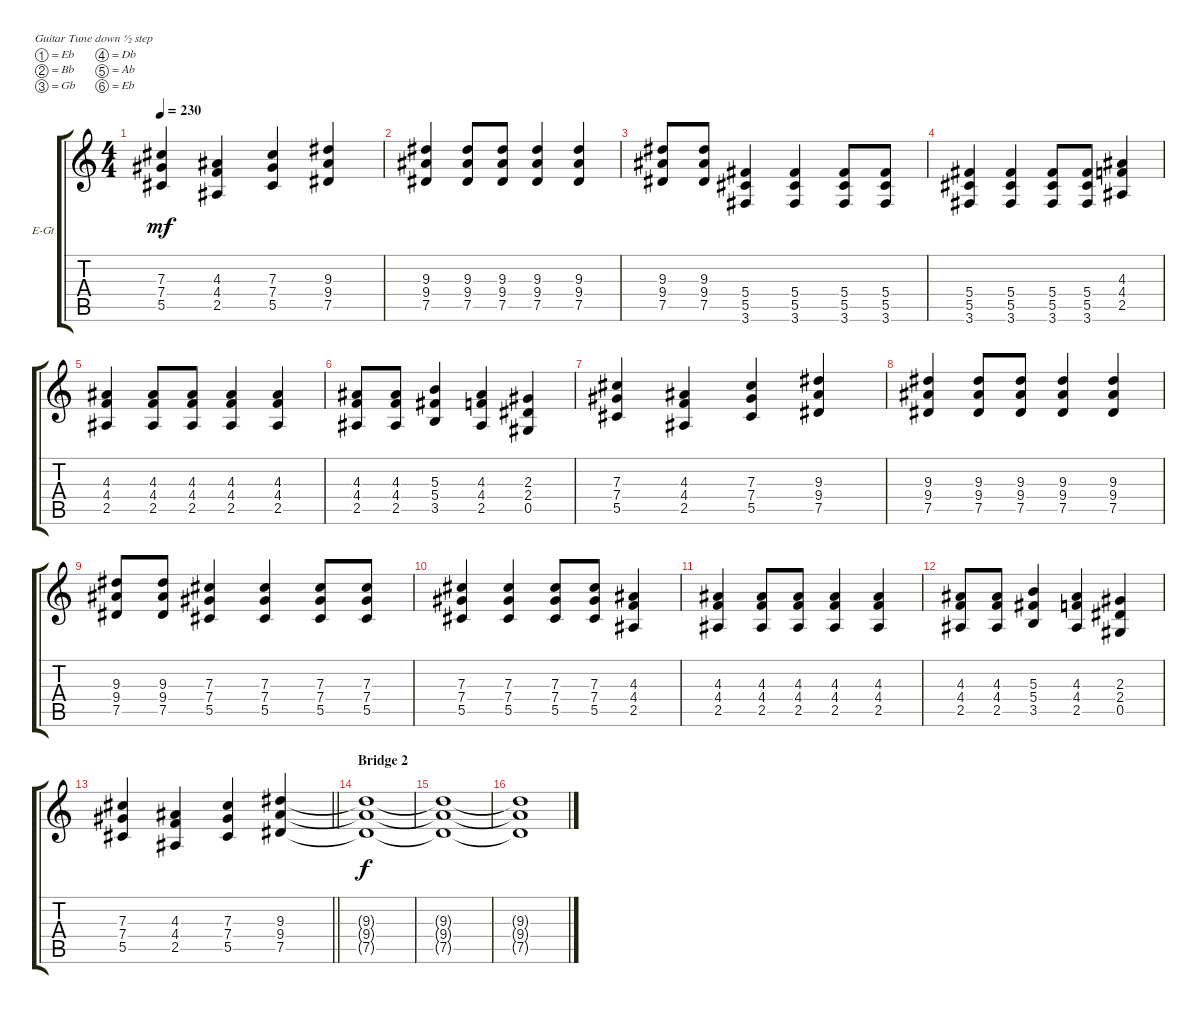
\bracketExtendMode groupsimilarinstruments
\firstSystemTrackNameOrientation horizontal
\otherSystemsTrackNameOrientation horizontal
\track ("Jonny Rocker" "E-Gt") {instrument distortionguitar}
\staff {score tabs}
\tuning (Eb4 Bb3 Gb3 Db3 Ab2 Eb2)
\ts (4 4)
\tempo 230
\clef g2
\ks c
(7.3 7.4 5.5).4{dy mf} (4.3 4.4 2.5).4 (7.3 7.4 5.5).4 (9.3 9.4 7.5).4 |
(9.3 9.4 7.5).4 (9.3 9.4 7.5).8 (9.3 9.4 7.5).8 (9.3 9.4 7.5).4 (9.3 9.4 7.5).4 |
(9.3 9.4 7.5).8 (9.3 9.4 7.5).8 (5.4 5.5 3.6).4 (5.4 5.5 3.6).4 (5.4 5.5 3.6).8 (5.4 5.5 3.6).8 |
(5.4 5.5 3.6).4 (5.4 5.5 3.6).4 (5.4 5.5 3.6).8 (5.4 5.5 3.6).8 (4.3 4.4 2.5).4 |
(4.3 4.4 2.5).4 (4.3 4.4 2.5).8 (4.3 4.4 2.5).8 (4.3 4.4 2.5).4 (4.3 4.4 2.5).4 |
(4.3 4.4 2.5).8 (4.3 4.4 2.5).8 (5.3 5.4 3.5).4 (4.3 4.4 2.5).4 (2.3 2.4 0.5).4 |
(7.3 7.4 5.5).4 (4.3 4.4 2.5).4 (7.3 7.4 5.5).4 (9.3 9.4 7.5).4 |
(9.3 9.4 7.5).4 (9.3 9.4 7.5).8 (9.3 9.4 7.5).8 (9.3 9.4 7.5).4 (9.3 9.4 7.5).4 |
(9.3 9.4 7.5).8 (9.3 9.4 7.5).8 (7.3 7.4 5.5).4 (7.3 7.4 5.5).4 (7.3 7.4 5.5).8 (7.3 7.4 5.5).8 |
(7.3 7.4 5.5).4 (7.3 7.4 5.5).4 (7.3 7.4 5.5).8 (7.3 7.4 5.5).8 (4.3 4.4 2.5).4 |
(4.3 4.4 2.5).4 (4.3 4.4 2.5).8 (4.3 4.4 2.5).8 (4.3 4.4 2.5).4 (4.3 4.4 2.5).4 |
(4.3 4.4 2.5).8 (4.3 4.4 2.5).8 (5.3 5.4 3.5).4 (4.3 4.4 2.5).4 (2.3 2.4 0.5).4 |
\barLineRight lightlight
(7.3 7.4 5.5).4 (4.3 4.4 2.5).4 (7.3 7.4 5.5).4 (9.3 9.4 7.5).4 |
\section ("" "Bridge 2")
(9.3{t} 9.4{t} 7.5{t}).1{dy f} |
(9.3{t} 9.4{t} 7.5{t}).1 |
(9.3{t} 9.4{t} 7.5{t}).1
